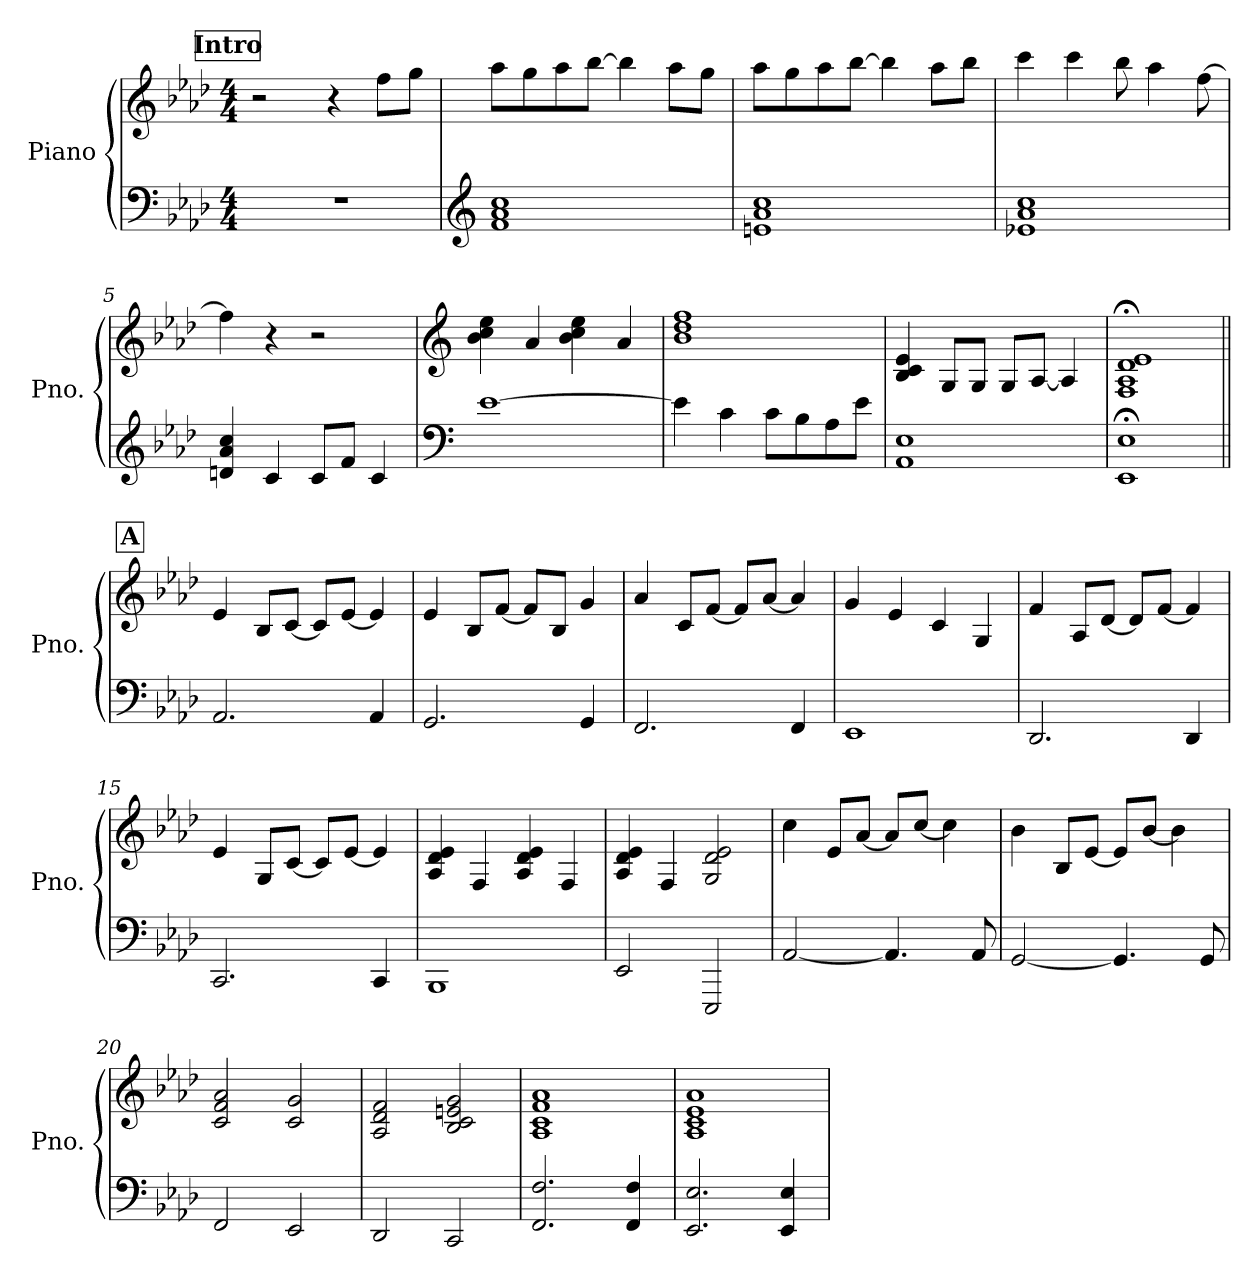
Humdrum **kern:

**kern	**kern
*part1	*part1
*staff2	*staff1
*I"Piano	*
*I'Pno.	*
*clefF4	*clefG2
*k[b-e-a-d-]	*k[b-e-a-d-]
*M4/4	*M4/4
!!LO:REH:place=s1:a:B:fs=14:t=Intro
=1	=1
1r	2r
.	4r
.	8ff\L
.	8gg\J
=2	=2
*clefG2	*
1f 1a- 1cc	8aa-\L
.	8gg\
.	8aa-\
.	[8bb-\J
.	4bb-\]
.	8aa-\L
.	8gg\J
=3	=3
1en 1a- 1cc	8aa-\L
.	8gg\
.	8aa-\
.	[8bb-\J
.	4bb-\]
.	8aa-\L
.	8bb-\J
=4	=4
1e-X 1a- 1cc	4ccc\
.	4ccc\
.	8bb-\
.	4aa-\
.	[8ff\
=5	=5
4dn/ 4a-/ 4cc/	4ff\]
4c/	4r
8c/L	2r
8f/J	.
4c/	.
!!LO:LB:g=z
=6	=6
*clefF4	*clefG2
[1e-	4b-\ 4cc\ 4ee-\
.	4a-/
.	4b-\ 4cc\ 4ee-\
.	4a-/
=7	=7
4e-\]	1b- 1dd- 1ff
4c\	.
8c\L	.
8B-\	.
8A-\	.
8e-\J	.
=8	=8
1AA- 1E-	4B-/ 4c/ 4e-/
.	8G/L
.	8G/J
.	8G/L
.	[8A-/J
.	4A-/]
=9	=9
1EE-;< 1E-;<	1F;< 1A-;< 1d-;< 1e-;<
!!LO:REH:place=s1:a:B:fs=14:t=A
=10||	=10||
2.AA-/	4e-/
.	8B-/L
.	[8c/J
.	8c/L]
.	[8e-/J
4AA-/	4e-/]
=11	=11
2.GG/	4e-/
.	8B-/L
.	[8f/J
.	8f/L]
.	8B-/J
4GG/	4g/
!!LO:LB:g=z
=12	=12
2.FF/	4a-/
.	8c/L
.	[8f/J
.	8f/L]
.	[8a-/J
4FF/	4a-/]
=13	=13
1EE-	4g/
.	4e-/
.	4c/
.	4G/
=14	=14
2.DD-/	4f/
.	8A-/L
.	[8d-/J
.	8d-/L]
.	[8f/J
4DD-/	4f/]
=15	=15
2.CC/	4e-/
.	8G/L
.	[8c/J
.	8c/L]
.	[8e-/J
4CC/	4e-/]
=16	=16
1BBB-	4A-/ 4d-/ 4e-/
.	4F/
.	4A-/ 4d-/ 4e-/
.	4F/
=17	=17
2EE-/	4A-/ 4d-/ 4e-/
.	4F/
2EEE-/	2G/ 2d-/ 2e-/
!!LO:LB:g=z
=18	=18
[2AA-/	4cc\
.	8e-/L
.	[8a-/J
4.AA-/]	8a-/L]
.	[8cc/J
.	4cc\]
8AA-/	.
=19	=19
[2GG/	4b-\
.	8B-/L
.	[8e-/J
4.GG/]	8e-/L]
.	[8b-/J
.	4b-\]
8GG/	.
=20	=20
2FF/	2c/ 2f/ 2a-/
2EE-/	2c/ 2g/
=21	=21
2DD-/	2A-/ 2d-/ 2f/
2CC/	2B-/ 2c/ 2en/ 2g/
=22	=22
2.FF/ 2.F/	1A- 1c 1f 1a-
4FF/ 4F/	.
=23	=23
2.EE-/ 2.E-/	1A- 1c 1e- 1a-
4EE-/ 4E-/	.
=	=
*-	*-
